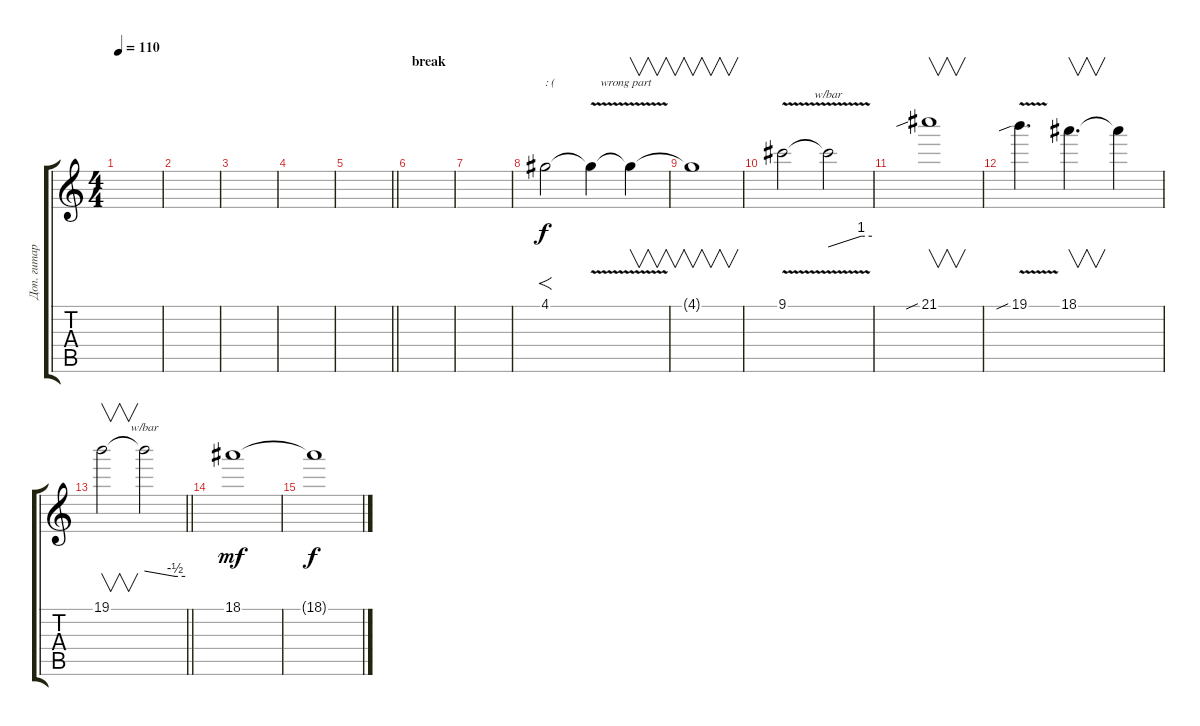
\track ("Доп. гитара" "Доп. гитар") {instrument distortionguitar}
\staff {score tabs}
\tuning (E4 B3 G3 D3 A2 D2) {hide}
\ts (4 4)
\tempo 110
\clef g2
\ks c
|
|
|
|
\barLineRight lightlight
|
\section ("" "break")
|
|
4.1.2{f txt ": (               wrong part" dy f} 4.1{v t}.4 4.1{t}.4{v} |
4.1{t}.1{v} |
9.1{v}.2 9.1{t}.2{tbe (custom default 0 0 45 4 60 4)} |
21.1{sib}.1{v} |
19.1{v sib}.4{d} 18.1.4{v d} 18.1{t}.4 |
\barLineRight lightlight
19.1.2{v} 19.1{t}.2{tbe (custom default 0 0 45 -2 60 -2)} |
\section ("" "")
18.1.1{dy mf volume 3} |
18.1{t}.1{dy f}
